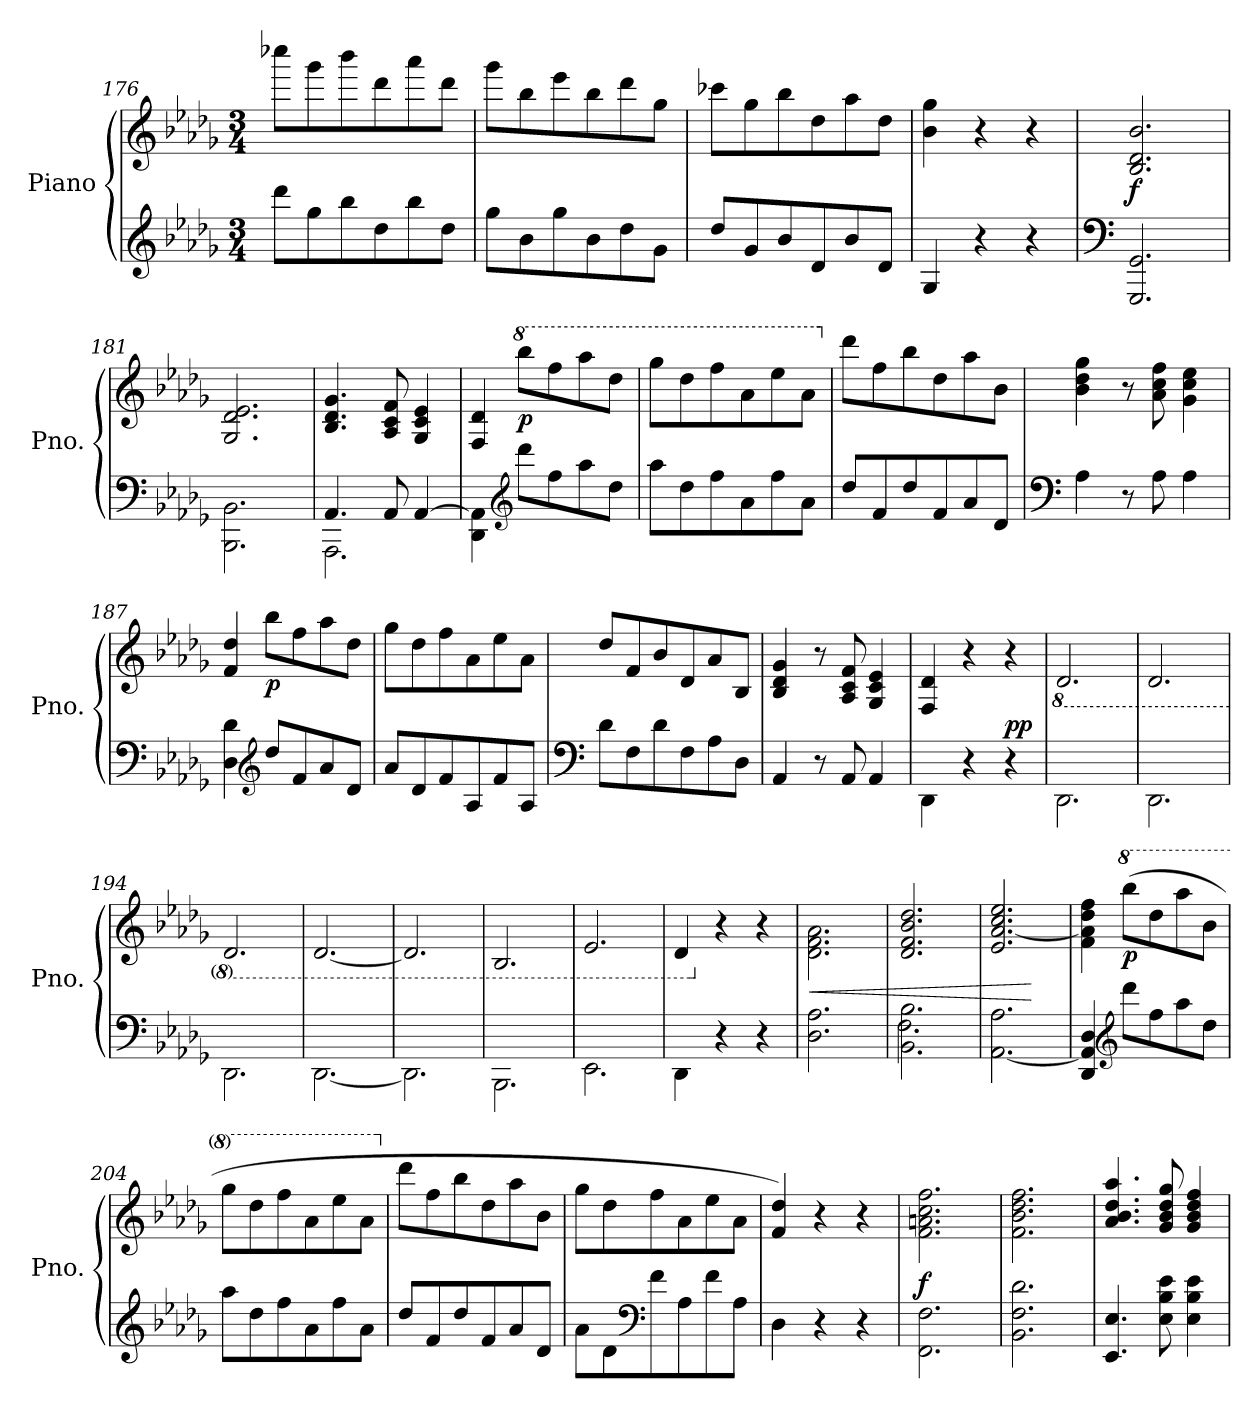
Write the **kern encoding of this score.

**kern	**kern	**dynam
*part1	*part1	*part1
*staff2	*staff1	*staff1/2
*I"Piano	*	*
*I'Pno.	*	*
*clefG2	*clefG2	*
*k[b-e-a-d-g-]	*k[b-e-a-d-g-]	*
*M3/4	*M3/4	*
=176	=176	=176
8ddd-\L	8cccc-X\L	.
8gg-\	8ggg-\	.
8bb-\	8bbb-\	.
8dd-\	8ddd-\	.
8bb-\	8aaa-\	.
8dd-\J	8ddd-\J	.
=177	=177	=177
8gg-\L	8ggg-\L	.
8b-\	8bb-\	.
8gg-\	8eee-\	.
8b-\	8bb-\	.
8dd-\	8ddd-\	.
8g-\J	8gg-\J	.
=178	=178	=178
8dd-/L	8ccc-X\L	.
8g-/	8gg-\	.
8b-/	8bb-\	.
8d-/	8dd-\	.
8b-/	8aa-\	.
8d-/J	8dd-\J	.
!!LO:PB:g=z
=179	=179	=179
4G-/	4b-\ 4gg-\	.
4r	4r	.
4r	4r	.
=180	=180	=180
*clefF4	*	*
!	!	!LO:DY:b
2.GGG-/ 2.GG-/	2.B-/ 2.d-/ 2.b-/	f
=181	=181	=181
2.BBB-\ 2.BB-\	2.G-/ 2.d-/ 2.e-/	.
=182	=182	=182
*^	*	*
4.AA-/	2.AAA-\	4.B-/ 4.d-/ 4.g-/	.
8AA-/	.	8A-/ 8c/ 8f/	.
[4AA-/	.	4G-/ 4c/ 4e-/	.
*v	*v	*	*
=183	=183	=183
4DD-\ 4AA-\]	4F/ 4d-/	.
*clefG2	*	*
*	*8va	*
!	!	!LO:DY:b
8ddd-\L	8bbb-\L	p
8ff\	8fff\	.
8aa-\	8aaa-\	.
8dd-\J	8ddd-\J	.
=184	=184	=184
8aa-\L	8ggg-\L	.
8dd-\	8ddd-\	.
8ff\	8fff\	.
8a-\	8aa-\	.
8ff\	8eee-\	.
8a-\J	8aa-\J	.
=185	=185	=185
*	*X8va	*
8dd-/L	8ddd-\L	.
8f/	8ff\	.
8dd-/	8bb-\	.
8f/	8dd-\	.
8a-/	8aa-\	.
8d-/J	8b-\J	.
!!LO:LB:g=z
=186	=186	=186
*clefF4	*	*
4A-\	4b-\ 4dd-\ 4gg-\	.
8r	8r	.
8A-\	8a-\ 8cc\ 8ff\	.
4A-\	4g-\ 4cc\ 4ee-\	.
=187	=187	=187
4D-\ 4d-\	4f/ 4dd-/	.
*clefG2	*	*
!	!	!LO:DY:b
8dd-/L	8bb-\L	p
8f/	8ff\	.
8a-/	8aa-\	.
8d-/J	8dd-\J	.
=188	=188	=188
8a-/L	8gg-\L	.
8d-/	8dd-\	.
8f/	8ff\	.
8A-/	8a-\	.
8f/	8ee-\	.
8A-/J	8a-\J	.
=189	=189	=189
*clefF4	*	*
8d-\L	8dd-/L	.
8F\	8f/	.
8d-\	8b-/	.
8F\	8d-/	.
8A-\	8a-/	.
8D-\J	8B-/J	.
=190	=190	=190
4AA-/	4B-/ 4d-/ 4g-/	.
8r	8r	.
8AA-/	8A-/ 8c/ 8f/	.
4AA-/	4G-/ 4c/ 4e-/	.
=191	=191	=191
4DD-\	4F/ 4d-/	.
4r	4r	.
!	!	!LO:DY:a=2
4r	4r	pp
=192	=192	=192
*8ba	*	*
*^	*	*
*	*	*8ba	*
2.ryy	2.DDD-\	2.D-/	.
=193	=193	=193	=193
2.ryy	2.DDD-\	2.D-/	.
!!LO:LB:g=z
=194	=194	=194	=194
2.ryy	2.DDD-\	2.D-/	.
=195	=195	=195	=195
2.ryy	[2.DDD-\	[2.D-/	.
=196	=196	=196	=196
2.ryy	2.DDD-\]	2.D-/]	.
=197	=197	=197	=197
2.ryy	2.BBBB-\	2.BB-/	.
=198	=198	=198	=198
2.ryy	2.EEE-\	2.E-/	.
=199	=199	=199	=199
4ryy	4DDD-\	4D-/	.
*X8ba	*	*	*
*	*	*X8ba	*
4ryy	4r	4r	.
4ryy	4r	4r	.
=200	=200	=200	=200
!	!	!	!LO:HP:b
*v	*v	*	*
2.D-\ 2.A-\	2.d-\ 2.f\ 2.a-\	<
=201	=201	=201
*^	*	*
2.BB-\ 2.B-\	2.F\	2.d-/ 2.f/ 2.b-/ 2.dd-/	.
*v	*v	*	*
=202	=202	=202
[2.AA-\ 2.A-\	2.e-/ [2.a-/ 2.cc/ 2.ee-/	.
.	.	[
=203	=203	=203
4DD-/ 4AA-/] 4D-/	4f\ 4a-\] 4dd-\ 4ff\	.
*clefG2	*	*
*	*8va	*
!	!	!LO:DY:b
8ddd-\L	(8bbb-\L	p
8ff\	8ddd-\	.
8aa-\	8aaa-\	.
8dd-\J	8bb-\J	.
=204	=204	=204
8aa-\L	8ggg-\L	.
8dd-\	8ddd-\	.
8ff\	8fff\	.
8a-\	8aa-\	.
8ff\	8eee-\	.
8a-\J	8aa-\J	.
!!LO:LB:g=z
=205	=205	=205
*	*X8va	*
8dd-/L	8ddd-\L	.
8f/	8ff\	.
8dd-/	8bb-\	.
8f/	8dd-\	.
8a-/	8aa-\	.
8d-/J	8b-\J	.
=206	=206	=206
8a-\L	8gg-\L	.
8d-\	8dd-\	.
*clefF4	*	*
8f\	8ff\	.
8A-\	8a-\	.
8f\	8ee-\	.
8A-\J	8a-\J	.
=207	=207	=207
4D-\	4f/ 4dd-/)	.
4r	4r	.
4r	4r	.
=208	=208	=208
!	!	!LO:DY:a=2
2.FF\ 2.F\	2.f\ 2.an\ 2.cc\ 2.ff\	f
=209	=209	=209
2.BB-\ 2.F\ 2.d-\	2.f\ 2.b-\ 2.dd-\ 2.ff\	.
=210	=210	=210
4.EE-/ 4.E-/	4.a-/ 4.b-/ 4.dd-/ 4.aa-/	.
8E-\ 8B-\ 8e-\	8g-/ 8b-/ 8dd-/ 8gg-/	.
4E-\ 4B-\ 4e-\	4g-/ 4b-/ 4dd-/ 4ff/	.
=	=	=
*-	*-	*-
